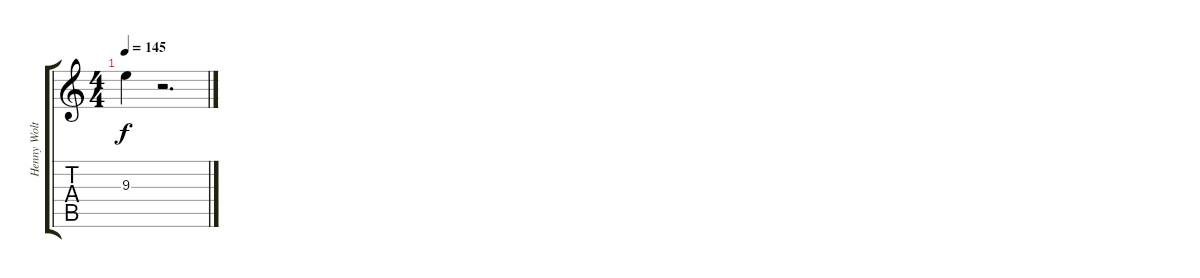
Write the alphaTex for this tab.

\track ("Henny Wolter" "Henny Wolt") {instrument distortionguitar}
\staff {score tabs}
\tuning (E4 B3 G3 D3 A2 E2) {hide}
\ts (4 4)
\tempo 145
\clef g2
\ks c
9.3.4{dy f} r.2{d}
